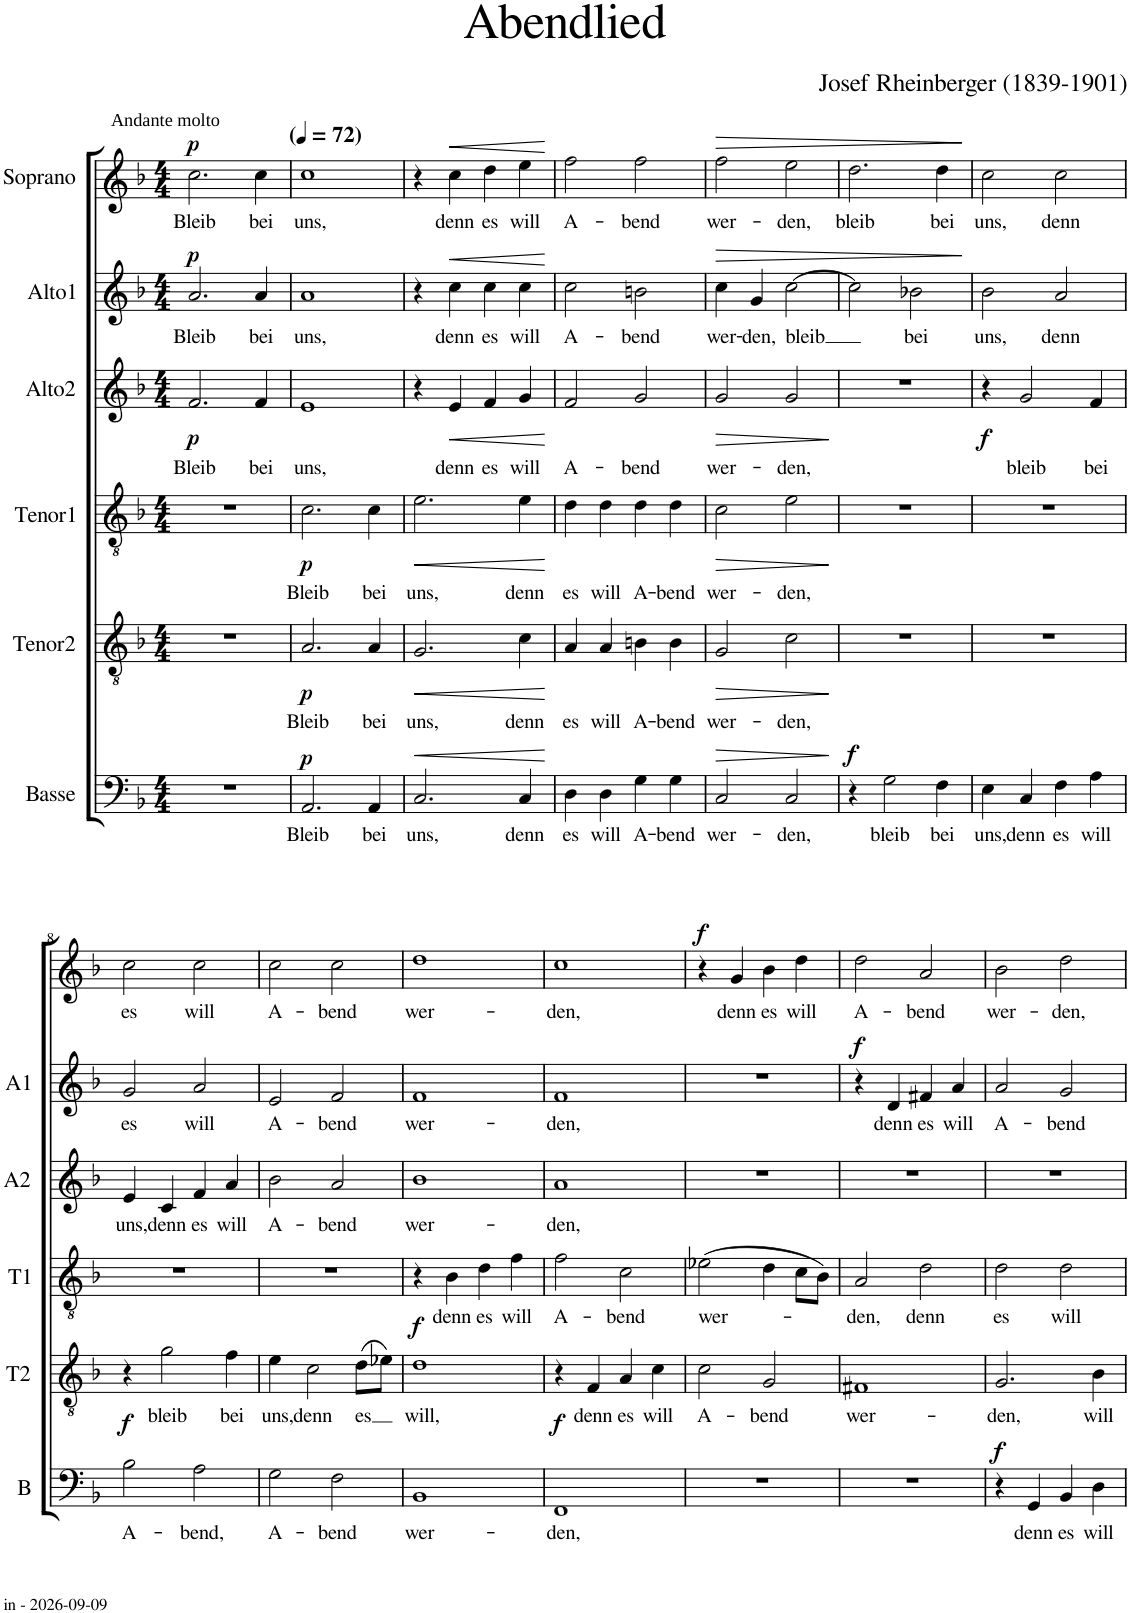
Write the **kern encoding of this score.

**kern	**text	**dynam	**kern	**text	**dynam	**kern	**text	**dynam	**kern	**text	**dynam	**kern	**text	**dynam	**kern	**text	**dynam
*part6	*part6	*part6	*part5	*part5	*part5	*part4	*part4	*part4	*part3	*part3	*part3	*part2	*part2	*part2	*part1	*part1	*part1
*staff6	*staff6	*staff6	*staff5	*staff5	*staff5	*staff4	*staff4	*staff4	*staff3	*staff3	*staff3	*staff2	*staff2	*staff2	*staff1	*staff1	*staff1
*I"Basse	*	*	*I"Tenor2	*	*	*I"Tenor1	*	*	*I"Alto2	*	*	*I"Alto1	*	*	*I"Soprano	*	*
*I'B	*	*	*I'T2	*	*	*I'T1	*	*	*I'A2	*	*	*I'A1	*	*	*	*	*
*clefF4	*	*	*clefGv2	*	*	*clefGv2	*	*	*clefG2	*	*	*clefG2	*	*	*clefG2	*	*
*k[b-]	*	*	*k[b-]	*	*	*k[b-]	*	*	*k[b-]	*	*	*k[b-]	*	*	*k[b-]	*	*
*F:	*	*	*F:	*	*	*F:	*	*	*F:	*	*	*F:	*	*	*F:	*	*
*M4/4	*	*	*M4/4	*	*	*M4/4	*	*	*M4/4	*	*	*M4/4	*	*	*M4/4	*	*
=1	=1	=1	=1	=1	=1	=1	=1	=1	=1	=1	=1	=1	=1	=1	=1	=1	=1
!	!	!	!	!	!	!	!	!	!	!	!	!	!	!	!LO:TX:a:t=Andante molto	!	!
!	!	!	!	!	!	!	!	!	!	!LO:LY:b	!LO:DY:b	!	!LO:LY:b	!LO:DY:a	!	!LO:LY:b	!LO:DY:a
1r	.	.	1r	.	.	1r	.	.	2.f/	Bleib	p	2.a/	Bleib	p	2.cc\	Bleib	p
!	!	!	!	!	!	!	!	!	!	!LO:LY:b	!	!	!LO:LY:b	!	!	!LO:LY:b	!
.	.	.	.	.	.	.	.	.	4f/	bei	.	4a/	bei	.	4cc\	bei	.
*	*	*	*	*	*	*	*	*	*	*	*	*	*	*	*MM72	*	*
=2	=2	=2	=2	=2	=2	=2	=2	=2	=2	=2	=2	=2	=2	=2	=2	=2	=2
!	!LO:LY:b	!LO:DY:a	!	!LO:LY:b	!LO:DY:b	!	!LO:LY:b	!LO:DY:b	!	!LO:LY:b	!	!	!LO:LY:b	!	!	!LO:LY:b	!
2.AA/	Bleib	p	2.A/	Bleib	p	2.c\	Bleib	p	1e	uns,	.	1a	uns,	.	1cc	uns,	.
!	!LO:LY:b	!	!	!LO:LY:b	!	!	!LO:LY:b	!	!	!	!	!	!	!	!	!	!
4AA/	bei	.	4A/	bei	.	4c\	bei	.	.	.	.	.	.	.	.	.	.
=3	=3	=3	=3	=3	=3	=3	=3	=3	=3	=3	=3	=3	=3	=3	=3	=3	=3
!	!LO:LY:b	!LO:HP:b	!	!LO:LY:b	!LO:HP:b	!	!LO:LY:b	!LO:HP:b	!	!	!	!	!	!	!	!	!
2.C/	uns,	<	2.G/	uns,	<	2.e\	uns,	<	4r	.	.	4r	.	.	4r	.	.
!	!	!	!	!	!	!	!	!	!	!LO:LY:b	!LO:HP:b	!	!LO:LY:b	!LO:HP:b	!	!LO:LY:b	!LO:HP:b
.	.	.	.	.	.	.	.	.	4e/	denn	<	4cc\	denn	<	4cc\	denn	<
!	!	!	!	!	!	!	!	!	!	!LO:LY:b	!	!	!LO:LY:b	!	!	!LO:LY:b	!
.	.	.	.	.	.	.	.	.	4f/	es	.	4cc\	es	.	4dd\	es	.
!	!LO:LY:b	!	!	!LO:LY:b	!	!	!LO:LY:b	!	!	!LO:LY:b	!	!	!LO:LY:b	!	!	!LO:LY:b	!
4C/	denn	.	4c\	denn	.	4e\	denn	.	4g/	will	.	4cc\	will	.	4ee\	will	.
.	.	[	.	.	[	.	.	[	.	.	[	.	.	[	.	.	[
=4	=4	=4	=4	=4	=4	=4	=4	=4	=4	=4	=4	=4	=4	=4	=4	=4	=4
!	!LO:LY:b	!	!	!LO:LY:b	!	!	!LO:LY:b	!	!	!LO:LY:b	!	!	!LO:LY:b	!	!	!LO:LY:b	!
4D\	es	.	4A/	es	.	4d\	es	.	2f/	A-	.	2cc\	A-	.	2ff\	A-	.
!	!LO:LY:b	!	!	!LO:LY:b	!	!	!LO:LY:b	!	!	!	!	!	!	!	!	!	!
4D\	will	.	4A/	will	.	4d\	will	.	.	.	.	.	.	.	.	.	.
!	!LO:LY:b	!	!	!LO:LY:b	!	!	!LO:LY:b	!	!	!LO:LY:b	!	!	!LO:LY:b	!	!	!LO:LY:b	!
4G\	A-	.	4Bn\	A-	.	4d\	A-	.	2g/	-bend	.	2bn\	-bend	.	2ff\	-bend	.
!	!LO:LY:b	!	!	!LO:LY:b	!	!	!LO:LY:b	!	!	!	!	!	!	!	!	!	!
4G\	-bend	.	4B\	-bend	.	4d\	-bend	.	.	.	.	.	.	.	.	.	.
=5	=5	=5	=5	=5	=5	=5	=5	=5	=5	=5	=5	=5	=5	=5	=5	=5	=5
!	!LO:LY:b	!LO:HP:b	!	!LO:LY:b	!LO:HP:b	!	!LO:LY:b	!LO:HP:b	!	!LO:LY:b	!LO:HP:b	!	!LO:LY:b	!LO:HP:b	!	!LO:LY:b	!LO:HP:b
2C/	wer-	>	2G/	wer-	>	2c\	wer-	>	2g/	wer-	>	4cc\	wer-	>	2ff\	wer-	>
!	!	!	!	!	!	!	!	!	!	!	!	!	!LO:LY:b	!	!	!	!
.	.	.	.	.	.	.	.	.	.	.	.	4g/	-den,	.	.	.	.
!	!LO:LY:b	!	!	!LO:LY:b	!	!	!LO:LY:b	!	!	!LO:LY:b	!	!	!LO:LY:b	!	!	!LO:LY:b	!
2C/	-den,	.	2c\	-den,	.	2e\	-den,	.	2g/	-den,	.	[2cc\	bleib	.	2ee\	-den,	.
.	.	]	.	.	]	.	.	]	.	.	]	.	.	.	.	.	.
=6	=6	=6	=6	=6	=6	=6	=6	=6	=6	=6	=6	=6	=6	=6	=6	=6	=6
!	!	!LO:DY:a	!	!	!	!	!	!	!	!	!	!	!	!	!	!LO:LY:b	!
4r	.	f	1r	.	.	1r	.	.	1r	.	.	2cc\]	.	.	2.dd\	bleib	.
!	!LO:LY:b	!	!	!	!	!	!	!	!	!	!	!	!	!	!	!	!
2G\	bleib	.	.	.	.	.	.	.	.	.	.	.	.	.	.	.	.
!	!	!	!	!	!	!	!	!	!	!	!	!	!LO:LY:b	!	!	!	!
.	.	.	.	.	.	.	.	.	.	.	.	2b-X\	bei	.	.	.	.
!	!LO:LY:b	!	!	!	!	!	!	!	!	!	!	!	!	!	!	!LO:LY:b	!
4F\	bei	.	.	.	.	.	.	.	.	.	.	.	.	.	4dd\	bei	.
.	.	.	.	.	.	.	.	.	.	.	.	.	.	]	.	.	]
=7	=7	=7	=7	=7	=7	=7	=7	=7	=7	=7	=7	=7	=7	=7	=7	=7	=7
!	!LO:LY:b	!	!	!	!	!	!	!	!	!	!LO:DY:b	!	!LO:LY:b	!	!	!LO:LY:b	!
4E\	uns,	.	1r	.	.	1r	.	.	4r	.	f	2b-\	uns,	.	2cc\	uns,	.
!	!LO:LY:b	!	!	!	!	!	!	!	!	!LO:LY:b	!	!	!	!	!	!	!
4C/	denn	.	.	.	.	.	.	.	2g/	bleib	.	.	.	.	.	.	.
!	!LO:LY:b	!	!	!	!	!	!	!	!	!	!	!	!LO:LY:b	!	!	!LO:LY:b	!
4F\	es	.	.	.	.	.	.	.	.	.	.	2a/	denn	.	2cc\	denn	.
!	!LO:LY:b	!	!	!	!	!	!	!	!	!LO:LY:b	!	!	!	!	!	!	!
4A\	will	.	.	.	.	.	.	.	4f/	bei	.	.	.	.	.	.	.
!!LO:LB:g=z
=8	=8	=8	=8	=8	=8	=8	=8	=8	=8	=8	=8	=8	=8	=8	=8	=8	=8
!	!LO:LY:b	!	!	!	!LO:DY:b	!	!	!	!	!LO:LY:b	!	!	!LO:LY:b	!	!	!LO:LY:b	!
2B-\	A-	.	4r	.	f	1r	.	.	4e/	uns,	.	2g/	es	.	2cc\	es	.
!	!	!	!	!LO:LY:b	!	!	!	!	!	!LO:LY:b	!	!	!	!	!	!	!
.	.	.	2g\	bleib	.	.	.	.	4c/	denn	.	.	.	.	.	.	.
!	!LO:LY:b	!	!	!	!	!	!	!	!	!LO:LY:b	!	!	!LO:LY:b	!	!	!LO:LY:b	!
2A\	-bend,	.	.	.	.	.	.	.	4f/	es	.	2a/	will	.	2cc\	will	.
!	!	!	!	!LO:LY:b	!	!	!	!	!	!LO:LY:b	!	!	!	!	!	!	!
.	.	.	4f\	bei	.	.	.	.	4a/	will	.	.	.	.	.	.	.
=9	=9	=9	=9	=9	=9	=9	=9	=9	=9	=9	=9	=9	=9	=9	=9	=9	=9
!	!LO:LY:b	!	!	!LO:LY:b	!	!	!	!	!	!LO:LY:b	!	!	!LO:LY:b	!	!	!LO:LY:b	!
2G\	A-	.	4e\	uns,	.	1r	.	.	2b-\	A-	.	2e/	A-	.	2cc\	A-	.
!	!	!	!	!LO:LY:b	!	!	!	!	!	!	!	!	!	!	!	!	!
.	.	.	2c\	denn	.	.	.	.	.	.	.	.	.	.	.	.	.
!	!LO:LY:b	!	!	!	!	!	!	!	!	!LO:LY:b	!	!	!LO:LY:b	!	!	!LO:LY:b	!
2F\	-bend	.	.	.	.	.	.	.	2a/	-bend	.	2f/	-bend	.	2cc\	-bend	.
!	!	!	!	!LO:LY:b	!	!	!	!	!	!	!	!	!	!	!	!	!
.	.	.	(8d\L	es	.	.	.	.	.	.	.	.	.	.	.	.	.
.	.	.	8e-X\J)	.	.	.	.	.	.	.	.	.	.	.	.	.	.
=10	=10	=10	=10	=10	=10	=10	=10	=10	=10	=10	=10	=10	=10	=10	=10	=10	=10
!	!LO:LY:b	!	!	!LO:LY:b	!	!	!	!LO:DY:b	!	!LO:LY:b	!	!	!LO:LY:b	!	!	!LO:LY:b	!
1BB-	wer-	.	1d	will,	.	4r	.	f	1b-	wer-	.	1f	wer-	.	1dd	wer-	.
!	!	!	!	!	!	!	!LO:LY:b	!	!	!	!	!	!	!	!	!	!
.	.	.	.	.	.	4B-\	denn	.	.	.	.	.	.	.	.	.	.
!	!	!	!	!	!	!	!LO:LY:b	!	!	!	!	!	!	!	!	!	!
.	.	.	.	.	.	4d\	es	.	.	.	.	.	.	.	.	.	.
!	!	!	!	!	!	!	!LO:LY:b	!	!	!	!	!	!	!	!	!	!
.	.	.	.	.	.	4f\	will	.	.	.	.	.	.	.	.	.	.
=11	=11	=11	=11	=11	=11	=11	=11	=11	=11	=11	=11	=11	=11	=11	=11	=11	=11
!	!LO:LY:b	!	!	!	!LO:DY:b	!	!LO:LY:b	!	!	!LO:LY:b	!	!	!LO:LY:b	!	!	!LO:LY:b	!
1FF	-den,	.	4r	.	f	2f\	A-	.	1a	-den,	.	1f	-den,	.	1cc	-den,	.
!	!	!	!	!LO:LY:b	!	!	!	!	!	!	!	!	!	!	!	!	!
.	.	.	4F/	denn	.	.	.	.	.	.	.	.	.	.	.	.	.
!	!	!	!	!LO:LY:b	!	!	!LO:LY:b	!	!	!	!	!	!	!	!	!	!
.	.	.	4A/	es	.	2c\	-bend	.	.	.	.	.	.	.	.	.	.
!	!	!	!	!LO:LY:b	!	!	!	!	!	!	!	!	!	!	!	!	!
.	.	.	4c\	will	.	.	.	.	.	.	.	.	.	.	.	.	.
=12	=12	=12	=12	=12	=12	=12	=12	=12	=12	=12	=12	=12	=12	=12	=12	=12	=12
!	!	!	!	!LO:LY:b	!	!	!LO:LY:b	!	!	!	!	!	!	!	!	!	!LO:DY:a
1r	.	.	2c\	A-	.	(2e-X\	wer-	.	1r	.	.	1r	.	.	4r	.	f
!	!	!	!	!	!	!	!	!	!	!	!	!	!	!	!	!LO:LY:b	!
.	.	.	.	.	.	.	.	.	.	.	.	.	.	.	4g/	denn	.
!	!	!	!	!LO:LY:b	!	!	!	!	!	!	!	!	!	!	!	!LO:LY:b	!
.	.	.	2G/	-bend	.	4d\	.	.	.	.	.	.	.	.	4b-\	es	.
!	!	!	!	!	!	!	!	!	!	!	!	!	!	!	!	!LO:LY:b	!
.	.	.	.	.	.	8c\L	.	.	.	.	.	.	.	.	4dd\	will	.
.	.	.	.	.	.	8B-\J)	.	.	.	.	.	.	.	.	.	.	.
=13	=13	=13	=13	=13	=13	=13	=13	=13	=13	=13	=13	=13	=13	=13	=13	=13	=13
!	!	!	!	!LO:LY:b	!	!	!LO:LY:b	!	!	!	!	!	!	!LO:DY:a	!	!LO:LY:b	!
1r	.	.	1F#X	wer-	.	2A/	­den,	.	1r	.	.	4r	.	f	2dd\	A-	.
!	!	!	!	!	!	!	!	!	!	!	!	!	!LO:LY:b	!	!	!	!
.	.	.	.	.	.	.	.	.	.	.	.	4d/	denn	.	.	.	.
!	!	!	!	!	!	!	!LO:LY:b	!	!	!	!	!	!LO:LY:b	!	!	!LO:LY:b	!
.	.	.	.	.	.	2d\	denn	.	.	.	.	4f#X/	es	.	2a/	-bend	.
!	!	!	!	!	!	!	!	!	!	!	!	!	!LO:LY:b	!	!	!	!
.	.	.	.	.	.	.	.	.	.	.	.	4a/	will	.	.	.	.
=14	=14	=14	=14	=14	=14	=14	=14	=14	=14	=14	=14	=14	=14	=14	=14	=14	=14
!	!	!LO:DY:a	!	!LO:LY:b	!	!	!LO:LY:b	!	!	!	!	!	!LO:LY:b	!	!	!LO:LY:b	!
4r	.	f	2.G/	-den,	.	2d\	es	.	1r	.	.	2a/	A-	.	2b-\	wer-	.
!	!LO:LY:b	!	!	!	!	!	!	!	!	!	!	!	!	!	!	!	!
4GG/	denn	.	.	.	.	.	.	.	.	.	.	.	.	.	.	.	.
!	!LO:LY:b	!	!	!	!	!	!LO:LY:b	!	!	!	!	!	!LO:LY:b	!	!	!LO:LY:b	!
4BB-/	es	.	.	.	.	2d\	will	.	.	.	.	2g/	-bend	.	2dd\	-den,	.
!	!LO:LY:b	!	!	!LO:LY:b	!	!	!	!	!	!	!	!	!	!	!	!	!
4D\	will	.	4B-\	will	.	.	.	.	.	.	.	.	.	.	.	.	.
=	=	=	=	=	=	=	=	=	=	=	=	=	=	=	=	=	=
*-	*-	*-	*-	*-	*-	*-	*-	*-	*-	*-	*-	*-	*-	*-	*-	*-	*-
